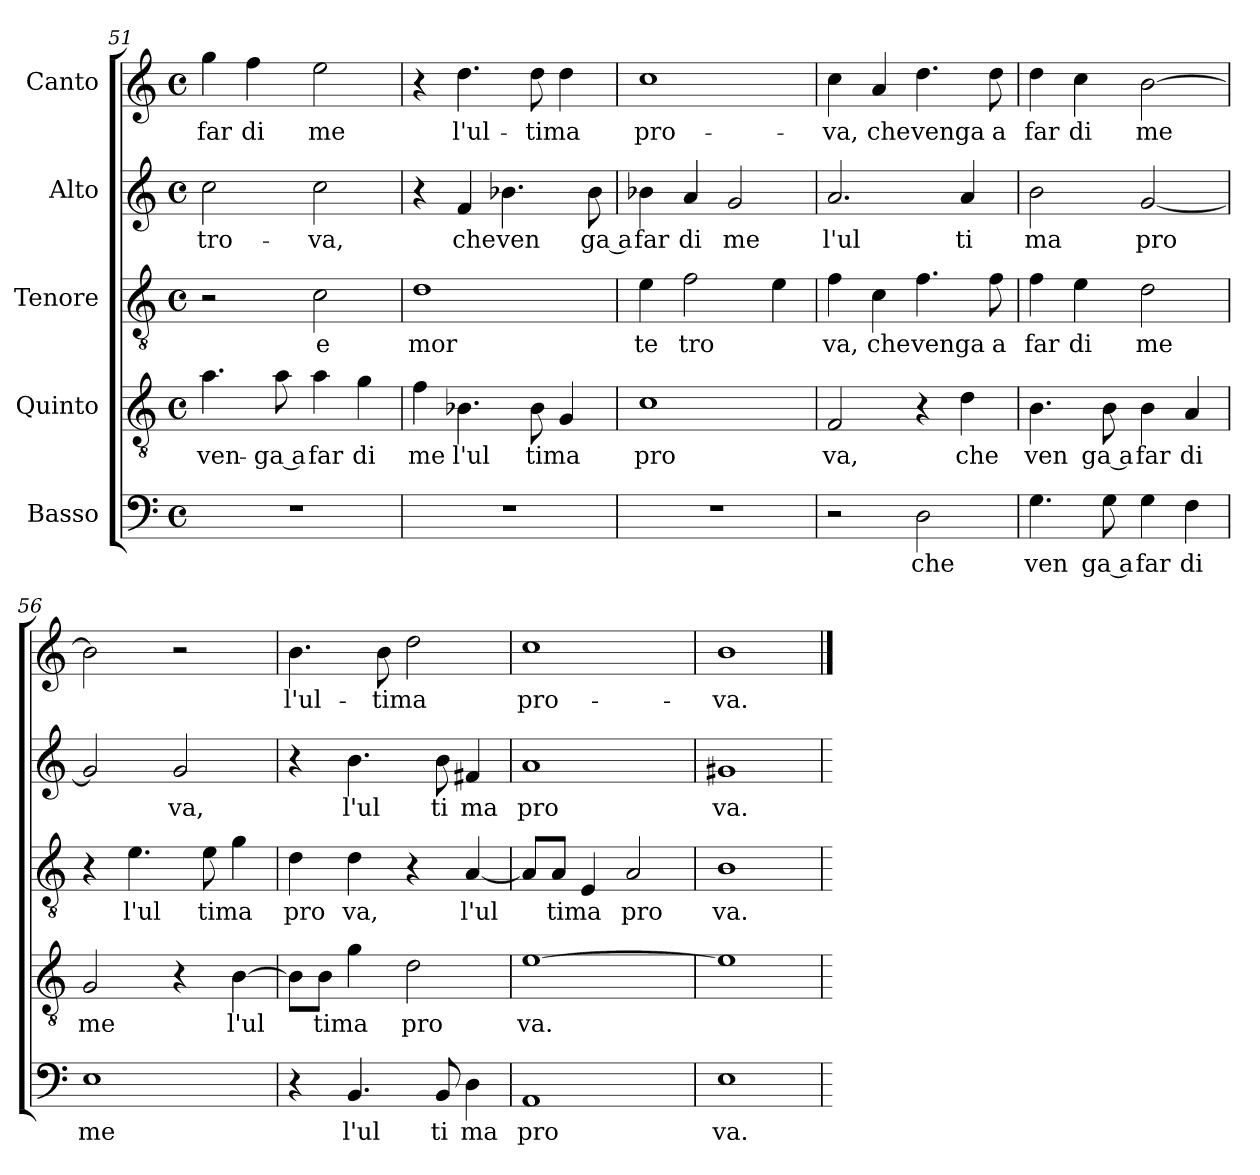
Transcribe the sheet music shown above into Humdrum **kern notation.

**kern	**text	**kern	**text	**kern	**text	**kern	**text	**kern	**text
*part5	*part5	*part4	*part4	*part3	*part3	*part2	*part2	*part1	*part1
*staff5	*staff5	*staff4	*staff4	*staff3	*staff3	*staff2	*staff2	*staff1	*staff1
*I"Basso	*	*I"Quinto	*	*I"Tenore	*	*I"Alto	*	*I"Canto	*
*clefF4	*	*clefGv2	*	*clefGv2	*	*clefG2	*	*clefG2	*
*M4/4	*	*M4/4	*	*M4/4	*	*M4/4	*	*M4/4	*
*met(c)	*	*met(c)	*	*met(c)	*	*met(c)	*	*met(c)	*
=51	=51	=51	=51	=51	=51	=51	=51	=51	=51
!	!	!	!LO:LY:b:cj	!	!	!	!LO:LY:b:cj	!	!LO:LY:b:cj
1r	.	4.a\	ven-	2r	.	2cc\	tro-	4gg\	far
!	!	!	!	!	!	!	!	!	!LO:LY:b:cj
.	.	.	.	.	.	.	.	4ff\	di
!	!	!	!LO:LY:b:rj	!	!	!	!	!	!
.	.	8a\	-ga a	.	.	.	.	.	.
!	!	!	!LO:LY:b:cj	!	!LO:LY:b:cj	!	!LO:LY:b:cj	!	!LO:LY:b:cj
.	.	4a\	far	2c\	e	2cc\	-va,	2ee\	me
!	!	!	!LO:LY:b:cj	!	!	!	!	!	!
.	.	4g\	di	.	.	.	.	.	.
!!LO:LB:g=z
=52	=52	=52	=52	=52	=52	=52	=52	=52	=52
!	!	!	!LO:LY:b:cj	!	!LO:LY:b:cj	!	!	!	!
1r	.	4f\	me	1d	mor	4r	.	4r	.
!	!	!	!LO:LY:b:cj	!	!	!	!LO:LY:b:cj	!	!LO:LY:b:cj
.	.	4.B-X\	l'ul	.	.	4f/	che	4.dd\	l'ul-
!	!	!	!	!	!	!	!LO:LY:b:cj	!	!
.	.	.	.	.	.	4.b-X\	ven	.	.
!	!	!	!LO:LY:b	!	!	!	!	!	!LO:LY:b
.	.	8B-\	tima	.	.	.	.	8dd\	-tima
.	.	4G/	.	.	.	.	.	4dd\	.
!	!	!	!	!	!	!	!LO:LY:b:rj	!	!
.	.	.	.	.	.	(<8b-\	ga a	.	.
=53	=53	=53	=53	=53	=53	=53	=53	=53	=53
!	!	!	!LO:LY:b:cj	!	!LO:LY:b:cj	!	!LO:LY:b:cj	!	!LO:LY:b:cj
1r	.	1c	pro	4e\)	te	4b-X\	far	1cc	pro-
!	!	!	!	!	!LO:LY:b	!	!LO:LY:b:cj	!	!
.	.	.	.	2f\	tro	4a/	di	.	.
!	!	!	!	!	!	!	!LO:LY:b:cj	!	!
.	.	.	.	.	.	2g/	me	.	.
.	.	.	.	4e\	.	.	.	.	.
=54	=54	=54	=54	=54	=54	=54	=54	=54	=54
!	!	!	!LO:LY:b:cj	!	!LO:LY:b:cj	!	!LO:LY:b:cj	!	!LO:LY:b:cj
2r	.	2F/	va,	4f\	va,	2.a/	l'ul	4cc\	-va,
!	!	!	!	!	!LO:LY:b:cj	!	!	!	!LO:LY:b:cj
.	.	.	.	4c\	che	.	.	4a/	che
!	!LO:LY:b:cj	!	!	!	!LO:LY:b:cj	!	!	!	!LO:LY:b:cj
2D\	che	4r	.	4.f\	venga	.	.	4.dd\	venga
!	!	!	!LO:LY:b:cj	!	!	!	!LO:LY:b:cj	!	!
.	.	4d\	che	.	.	4a/	ti	.	.
!	!	!	!	!	!LO:LY:b	!	!	!	!LO:LY:b
.	.	.	.	8f\	a	.	.	8dd\	a
=55	=55	=55	=55	=55	=55	=55	=55	=55	=55
!	!LO:LY:b:cj	!	!LO:LY:b:cj	!	!LO:LY:b:cj	!	!LO:LY:b:cj	!	!LO:LY:b:cj
4.G\	ven	4.B\	ven	4f\	far	2b\	ma	4dd\	far
!	!	!	!	!	!LO:LY:b:cj	!	!	!	!LO:LY:b:cj
.	.	.	.	4e\	di	.	.	4cc\	di
!	!LO:LY:b:rj	!	!LO:LY:b:rj	!	!	!	!	!	!
8G\	ga a	(<8B\	ga a	.	.	.	.	.	.
!	!LO:LY:b:cj	!	!LO:LY:b:cj	!	!LO:LY:b:cj	!	!LO:LY:b	!	!LO:LY:b
4G\)	far	4B\	far	2d\	me	[<2g/	pro	[>2b\	me
!	!LO:LY:b:cj	!	!LO:LY:b:cj	!	!	!	!	!	!
4F\	di	4A/	di	.	.	.	.	.	.
=56	=56	=56	=56	=56	=56	=56	=56	=56	=56
!	!LO:LY:b:cj	!	!LO:LY:b:cj	!	!	!	!	!	!
1E	me	2G/	me	4r	.	2g/]	.	2b\]	.
!	!	!	!	!	!LO:LY:b:cj	!	!	!	!
.	.	.	.	4.e\	l'ul	.	.	.	.
!	!	!	!	!	!	!	!LO:LY:b:cj	!	!
.	.	4r	.	.	.	2g/	va,	2r	.
!	!	!	!	!	!LO:LY:b	!	!	!	!
.	.	.	.	8e\	tima	.	.	.	.
!	!	!	!LO:LY:b	!	!	!	!	!	!
.	.	[>4B\	l'ul	4g\	.	.	.	.	.
=57	=57	=57	=57	=57	=57	=57	=57	=57	=57
!	!	!	!	!	!LO:LY:b:cj	!	!	!	!LO:LY:b:cj
4r	.	8B\L]	.	4d\	pro	4r	.	4.b\	l'ul-
!	!	!	!LO:LY:b	!	!	!	!	!	!
.	.	8B\J	tima	.	.	.	.	.	.
!	!LO:LY:b:cj	!	!	!	!LO:LY:b:cj	!	!LO:LY:b:cj	!	!
4.BB/	l'ul	4g\	.	4d\	va,	4.b\	l'ul	.	.
!	!	!	!	!	!	!	!	!	!LO:LY:b
.	.	.	.	.	.	.	.	8b\	-tima
!	!	!	!LO:LY:b:cj	!	!	!	!	!	!
.	.	2d\	pro	4r	.	.	.	2dd\	.
!	!LO:LY:b:cj	!	!	!	!	!	!LO:LY:b:cj	!	!
8BB/	ti	.	.	.	.	8b\	ti	.	.
!	!LO:LY:b:cj	!	!	!	!LO:LY:b	!	!LO:LY:b:cj	!	!
4D\	ma	.	.	[<4A/	l'ul	4f#X/	ma	.	.
=58	=58	=58	=58	=58	=58	=58	=58	=58	=58
!	!LO:LY:b:cj	!	!LO:LY:b:cj	!	!	!	!LO:LY:b:cj	!	!LO:LY:b:cj
1AA	pro	[>1e	va.	8A/L]	.	1a	pro	1cc	pro-
!	!	!	!	!	!LO:LY:b	!	!	!	!
.	.	.	.	8A/J	tima	.	.	.	.
.	.	.	.	4E/	.	.	.	.	.
!	!	!	!	!	!LO:LY:b:cj	!	!	!	!
.	.	.	.	2A/	pro	.	.	.	.
=59	=59	=59	=59	=59	=59	=59	=59	=59	=59
!	!LO:LY:b:cj	!	!	!	!LO:LY:b:cj	!	!LO:LY:b:cj	!	!LO:LY:b:cj
1E	va.	1e]	.	1B	va.	1g#X	va.	1b	-va.
=	==	=	==	=	==	=	==	==	==
*-	*-	*-	*-	*-	*-	*-	*-	*-	*-
